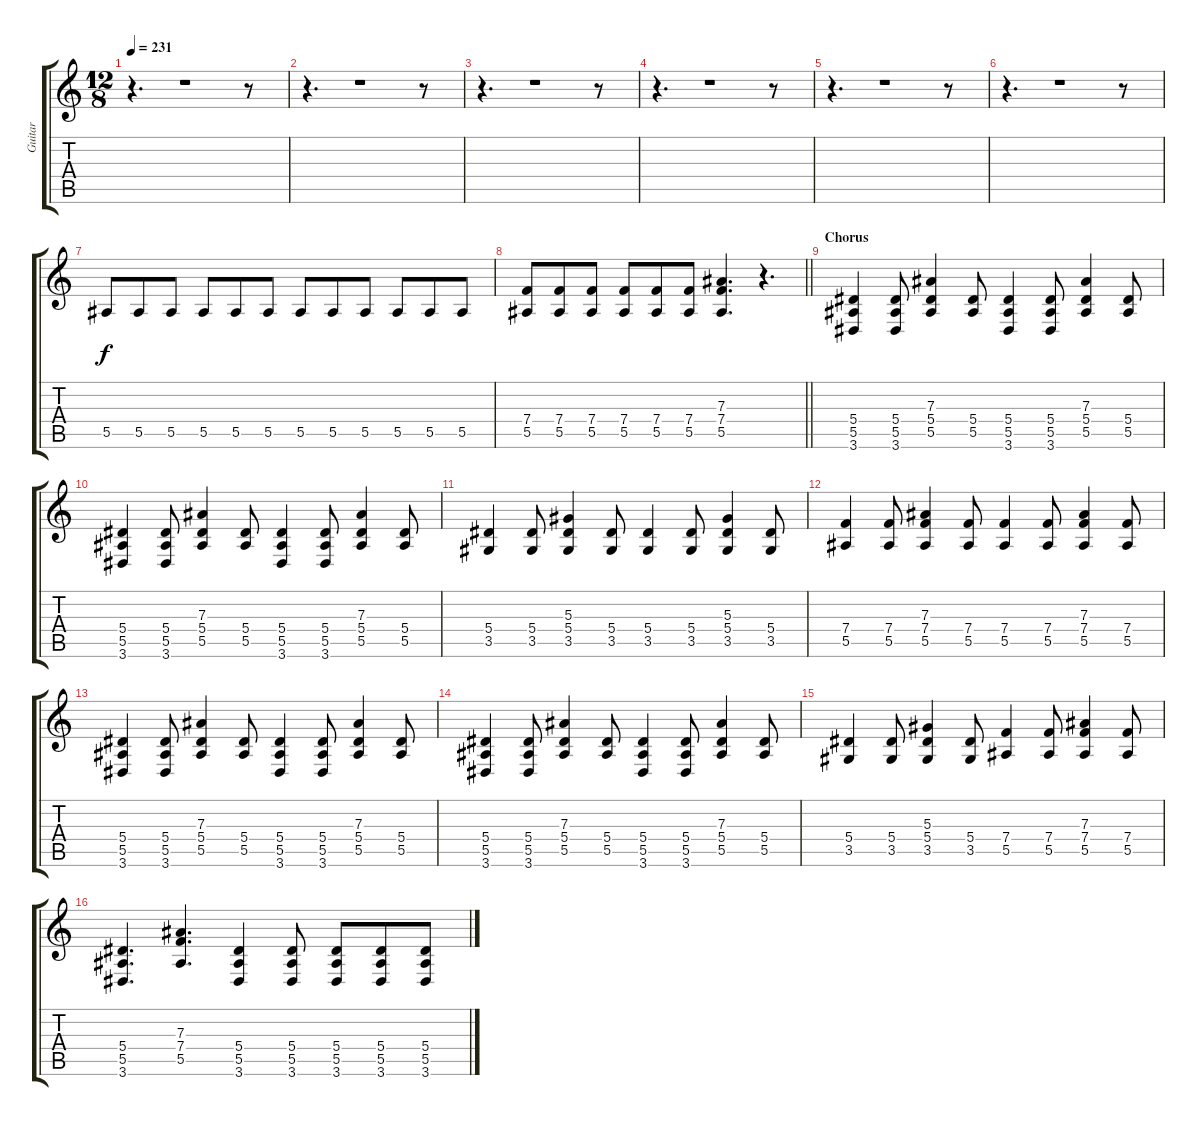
\track ("Guitar" "Guitar") {instrument distortionguitar}
\staff {score tabs}
\tuning (C4 G3 Eb3 Bb2 F2 C2) {hide}
\ts (12 8)
\tempo 231
\clef g2
\ks c
r.4{d dy f} r.1 r.8 |
r.4{d} r.1 r.8 |
r.4{d} r.1 r.8 |
r.4{d} r.1 r.8 |
r.4{d} r.1 r.8 |
r.4{d} r.1 r.8 |
5.5.8 5.5.8 5.5.8 5.5.8 5.5.8 5.5.8 5.5.8 5.5.8 5.5.8 5.5.8 5.5.8 5.5.8 |
\barLineRight lightlight
(7.4 5.5).8 (7.4 5.5).8 (7.4 5.5).8 (7.4 5.5).8 (7.4 5.5).8 (7.4 5.5).8 (7.3 7.4 5.5).4{d} r.4{d} |
\section ("" "Chorus")
(5.4 5.5 3.6).4 (5.4 5.5 3.6).8 (7.3 5.4 5.5).4 (5.4 5.5).8 (5.4 5.5 3.6).4 (5.4 5.5 3.6).8 (7.3 5.4 5.5).4 (5.4 5.5).8 |
(5.4 5.5 3.6).4 (5.4 5.5 3.6).8 (7.3 5.4 5.5).4 (5.4 5.5).8 (5.4 5.5 3.6).4 (5.4 5.5 3.6).8 (7.3 5.4 5.5).4 (5.4 5.5).8 |
(5.4 3.5).4 (5.4 3.5).8 (5.3 5.4 3.5).4 (5.4 3.5).8 (5.4 3.5).4 (5.4 3.5).8 (5.3 5.4 3.5).4 (5.4 3.5).8 |
(7.4 5.5).4 (7.4 5.5).8 (7.3 7.4 5.5).4 (7.4 5.5).8 (7.4 5.5).4 (7.4 5.5).8 (7.3 7.4 5.5).4 (7.4 5.5).8 |
(5.4 5.5 3.6).4 (5.4 5.5 3.6).8 (7.3 5.4 5.5).4 (5.4 5.5).8 (5.4 5.5 3.6).4 (5.4 5.5 3.6).8 (7.3 5.4 5.5).4 (5.4 5.5).8 |
(5.4 5.5 3.6).4 (5.4 5.5 3.6).8 (7.3 5.4 5.5).4 (5.4 5.5).8 (5.4 5.5 3.6).4 (5.4 5.5 3.6).8 (7.3 5.4 5.5).4 (5.4 5.5).8 |
(5.4 3.5).4 (5.4 3.5).8 (5.3 5.4 3.5).4 (5.4 3.5).8 (7.4 5.5).4 (7.4 5.5).8 (7.3 7.4 5.5).4 (7.4 5.5).8 |
(5.4 5.5 3.6).4{d} (7.3 7.4 5.5).4{d} (5.4 5.5 3.6).4 (5.4 5.5 3.6).8 (5.4 5.5 3.6).8 (5.4 5.5 3.6).8 (5.4 5.5 3.6).8
